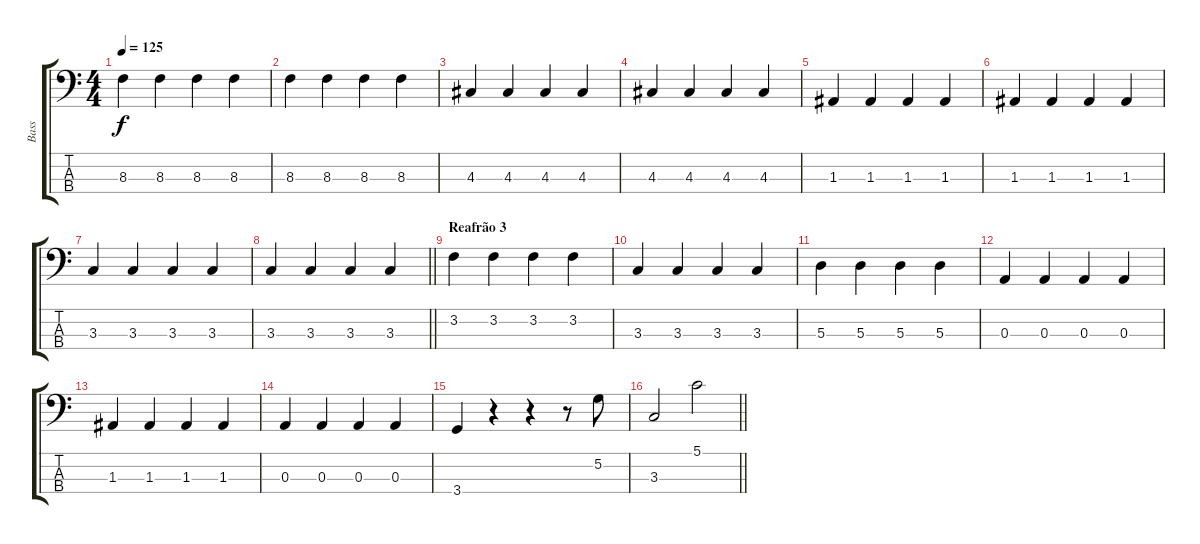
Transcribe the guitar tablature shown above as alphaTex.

\track ("Bass" "Bass") {instrument acousticguitarnylon}
\staff {score tabs}
\tuning (G2 D2 A1 E1) {hide}
\ts (4 4)
\tempo 125
\clef f4
\ks c
8.3.4{dy f} 8.3.4 8.3.4 8.3.4 |
8.3.4 8.3.4 8.3.4 8.3.4 |
4.3.4 4.3.4 4.3.4 4.3.4 |
4.3.4 4.3.4 4.3.4 4.3.4 |
1.3.4 1.3.4 1.3.4 1.3.4 |
1.3.4 1.3.4 1.3.4 1.3.4 |
3.3.4 3.3.4 3.3.4 3.3.4 |
\barLineRight lightlight
3.3.4 3.3.4 3.3.4 3.3.4 |
\section ("" "Reafrão 3")
3.2.4 3.2.4 3.2.4 3.2.4 |
3.3.4 3.3.4 3.3.4 3.3.4 |
5.3.4 5.3.4 5.3.4 5.3.4 |
0.3.4 0.3.4 0.3.4 0.3.4 |
1.3.4 1.3.4 1.3.4 1.3.4 |
0.3.4 0.3.4 0.3.4 0.3.4 |
3.4.4 r.4 r.4 r.8 5.2.8 |
\barLineRight lightlight
3.3.2 5.1.2
